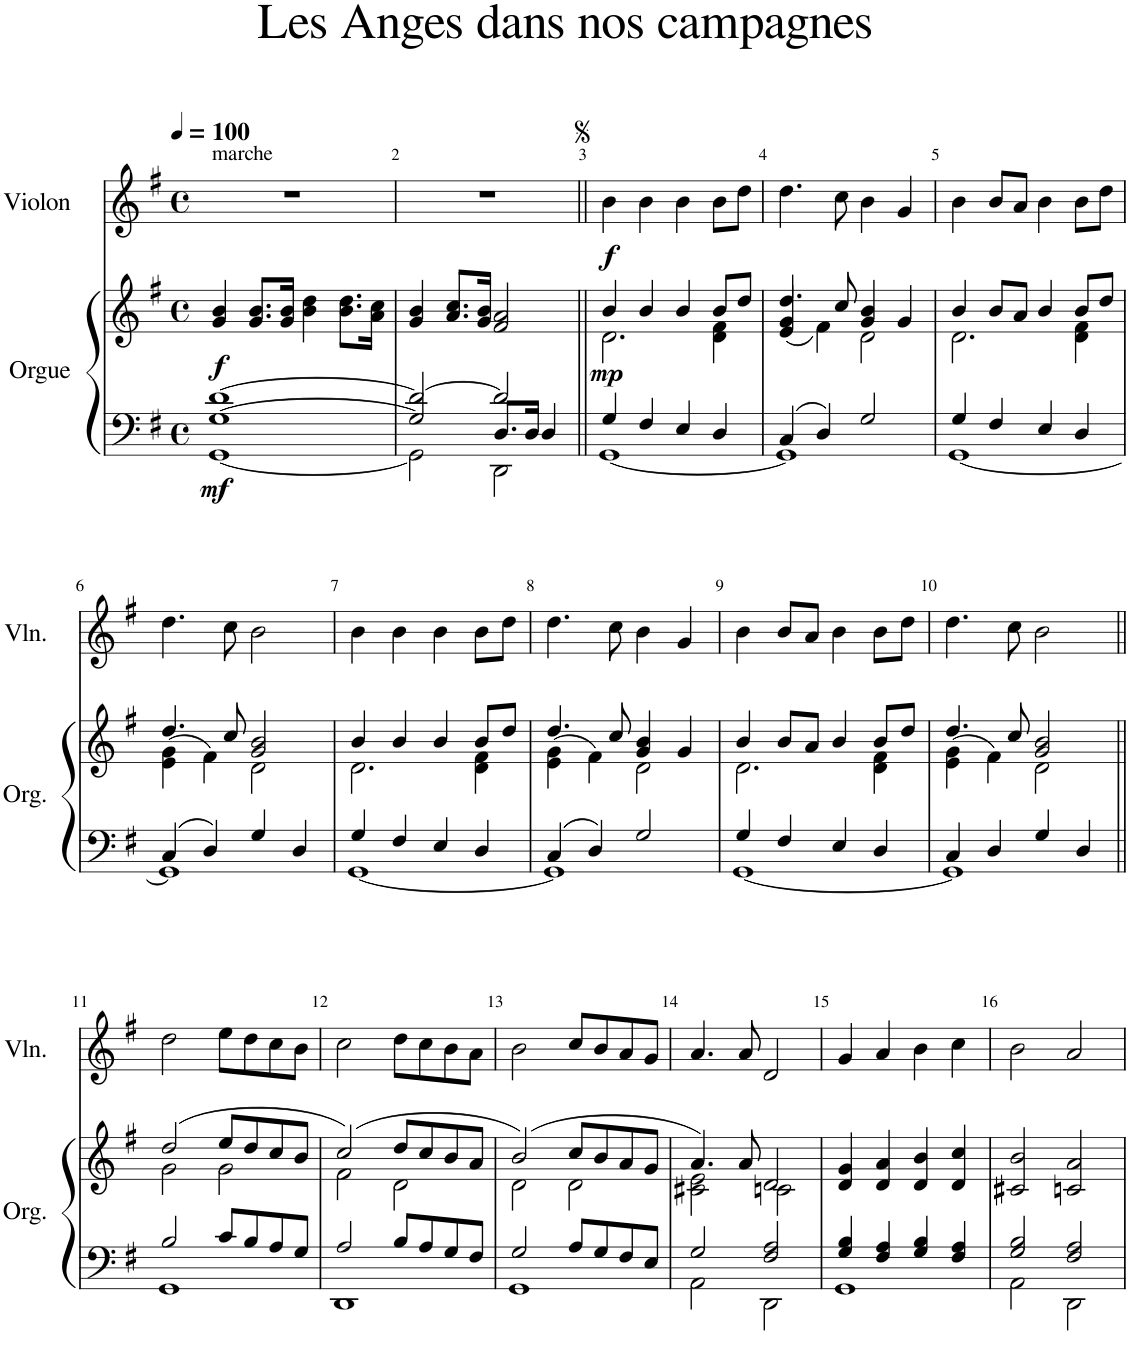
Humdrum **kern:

**kern	**kern	**dynam	**kern	**dynam
*part2	*part2	*part2	*part1	*part1
*staff3	*staff2	*staff2/3	*staff1	*staff1
*I"Orgue	*	*	*I"Violon	*
*I'Org.	*	*	*I'Vln.	*
*clefF4	*clefG2	*	*clefG2	*
*k[f#]	*k[f#]	*	*k[f#]	*
*M4/4	*M4/4	*	*M4/4	*
*met(c)	*met(c)	*	*met(c)	*
*MM100	*MM100	*	*MM100	*
=1	=1	=1	=1	=1
*^	*	*	*	*
*	*^	*	*	*	*
!	!	!	!	!	!LO:TX:a:t=marche	!
!	!	!	!	!LO:DY:b=2	!	!
!	!	!	!	!LO:DY:n=1:b	!	!
[1G	[1GG	[1d	4g/ 4b/	mf f	1r	.
.	.	.	8.g/ 8.b/L	.	.	.
.	.	.	16g/ 16b/Jk	.	.	.
.	.	.	4b\ 4dd\	.	.	.
.	.	.	8.b\ 8.dd\L	.	.	.
.	.	.	16a\ 16cc\Jk	.	.	.
=2	=2	=2	=2	=2	=2	=2
2G/]	2GG\]	2d/_	4g/ 4b/	.	1r	.
.	.	.	8.a/ 8.cc/L	.	.	.
.	.	.	16g/ 16b/Jk	.	.	.
8.D/L	2DD\	2d/]	2f#/ 2a/	.	.	.
16D/Jk	.	.	.	.	.	.
4D/	.	.	.	.	.	.
*	*v	*v	*	*	*	*
=3||	=3||	=3||	=3||	=3||	=3||
*	*	*^	*	*	*
!	!	!	!	!LO:DY:b	!	!LO:DY:b
4G/	[1GG	4b/	2.d\	mp	4b\	f
4F#/	.	4b/	.	.	4b\	.
4E/	.	4b/	.	.	4b\	.
4D/	.	8b/L	4d\ 4f#\	.	8b\L	.
.	.	8dd/J	.	.	8dd\J	.
=4	=4	=4	=4	=4	=4	=4
4C/	1GG]	4.dd/	(4e/ 4g/	.	4.dd\	.
4D/	.	.	4f#\)	.	.	.
.	.	8cc/	.	.	8cc\	.
2G/	.	4g/ 4b/	2d\	.	4b\	.
.	.	4g/	.	.	4g/	.
=5	=5	=5	=5	=5	=5	=5
4G/	[1GG	4b/	2.d\	.	4b\	.
4F#/	.	8b/L	.	.	8b/L	.
.	.	8a/J	.	.	8a/J	.
4E/	.	4b/	.	.	4b\	.
4D/	.	8b/L	4d\ 4f#\	.	8b\L	.
.	.	8dd/J	.	.	8dd\J	.
!!LO:LB:g=z
=6	=6	=6	=6	=6	=6	=6
4C/	1GG]	4.dd/	(>4e\ 4g\	.	4.dd\	.
4D/	.	.	4f#\)	.	.	.
.	.	8cc/	.	.	8cc\	.
4G/	.	2g/ 2b/	2d\	.	2b\	.
4D/	.	.	.	.	.	.
=7	=7	=7	=7	=7	=7	=7
4G/	[1GG	4b/	2.d\	.	4b\	.
4F#/	.	4b/	.	.	4b\	.
4E/	.	4b/	.	.	4b\	.
4D/	.	8b/L	4d\ 4f#\	.	8b\L	.
.	.	8dd/J	.	.	8dd\J	.
=8	=8	=8	=8	=8	=8	=8
4C/	1GG]	4.dd/	(>4e\ 4g\	.	4.dd\	.
4D/	.	.	4f#\)	.	.	.
.	.	8cc/	.	.	8cc\	.
2G/	.	4g/ 4b/	2d\	.	4b\	.
.	.	4g/	.	.	4g/	.
=9	=9	=9	=9	=9	=9	=9
4G/	[1GG	4b/	2.d\	.	4b\	.
4F#/	.	8b/L	.	.	8b/L	.
.	.	8a/J	.	.	8a/J	.
4E/	.	4b/	.	.	4b\	.
4D/	.	8b/L	4d\ 4f#\	.	8b\L	.
.	.	8dd/J	.	.	8dd\J	.
=10	=10	=10	=10	=10	=10	=10
4C/	1GG]	4.dd/	(>4e\ 4g\	.	4.dd\	.
4D/	.	.	4f#\)	.	.	.
.	.	8cc/	.	.	8cc\	.
4G/	.	2g/ 2b/	2d\	.	2b\	.
4D/	.	.	.	.	.	.
!!LO:LB:g=z
=11||	=11||	=11||	=11||	=11||	=11||	=11||
2B/	1GG	(2dd/	2g\	.	2dd\	.
8c/L	.	8ee/L	2g\	.	8ee\L	.
8B/	.	8dd/	.	.	8dd\	.
8A/	.	8cc/	.	.	8cc\	.
8G/J	.	8b/J	.	.	8b\J	.
=12	=12	=12	=12	=12	=12	=12
2A/	1DD	(2cc/)	2f#\	.	2cc\	.
8B/L	.	8dd/L	2d\	.	8dd\L	.
8A/	.	8cc/	.	.	8cc\	.
8G/	.	8b/	.	.	8b\	.
8F#/J	.	8a/J	.	.	8a\J	.
=13	=13	=13	=13	=13	=13	=13
2G/	1GG	(2b/)	2d\	.	2b\	.
8A/L	.	8cc/L	2d\	.	8cc/L	.
8G/	.	8b/	.	.	8b/	.
8F#/	.	8a/	.	.	8a/	.
8E/J	.	8g/J	.	.	8g/J	.
=14	=14	=14	=14	=14	=14	=14
2G/	2AA\	4.a/)	2c#X\ 2e\	.	4.a/	.
.	.	8a/	.	.	8a/	.
2F#/ 2A/	2DD\	2d/	2cn\	.	2d/	.
*	*	*v	*v	*	*	*
=15	=15	=15	=15	=15	=15
4G/ 4B/	1GG	4d/ 4g/	.	4g/	.
4F#/ 4A/	.	4d/ 4a/	.	4a/	.
4G/ 4B/	.	4d/ 4b/	.	4b\	.
4F#/ 4A/	.	4d/ 4cc/	.	4cc\	.
=16	=16	=16	=16	=16	=16
2G/ 2B/	2AA\	2c#X/ 2b/	.	2b\	.
2F#/ 2A/	2DD\	2cn/ 2a/	.	2a/	.
*v	*v	*	*	*	*
=	=	=	=	=
*-	*-	*-	*-	*-
